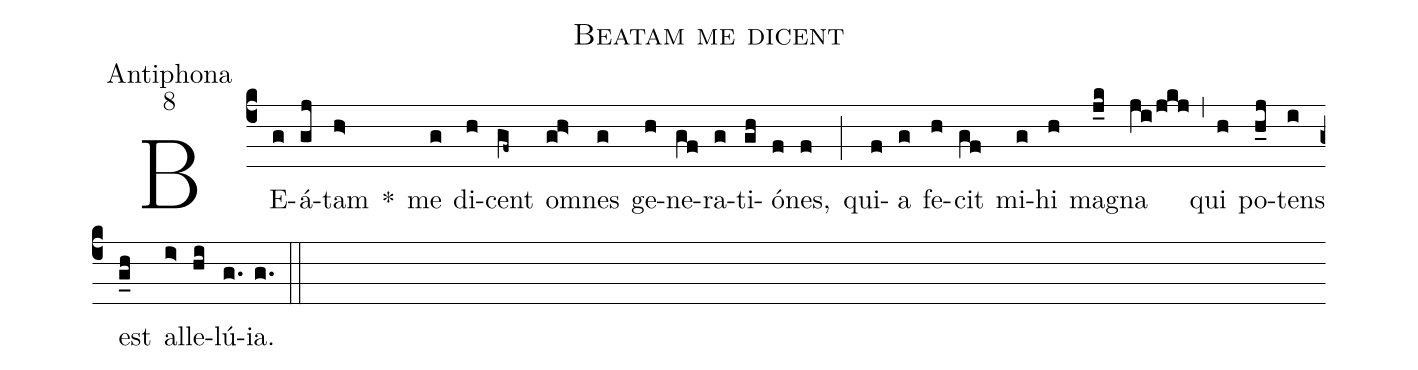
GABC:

name: Beatam me dicent;
office-part: Antiphona;
mode: 8;
%%
(c4)
BE(g)á(gj)tam(h>) *()
me(g) di(h)cent(gf~) om(gh>)nes(g) ge(h)ne(gf)ra(g)ti(gh)ó(f)nes,(f) (;)
qui(f)a(g) fe(h)cit(gf) mi(g)hi(h) ma(j_k)gna(ji!/jkj) (,)
qui(h) po(h_j)tens(i) est(g_h) al(i>)le(hi)lú(g.)ia.(g.) (::)
